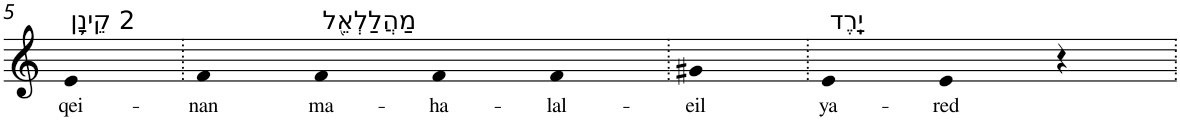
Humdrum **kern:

**kern	**text
*part1	*part1
*staff1	*staff1
*I"Piano	*
*I'Pno	*
!!LO:PB:g=z
*clefG2	*
*k[]	*
=5	=5
!LO:TX:a:t=2 קֵינָ֥ן	!
!	!LO:LY:b
4e	qei-
=6.	=6.
!	!LO:LY:b
4f	-nan
!LO:TX:a:t=מַהֲלַלְאֵ֖ל	!
!	!LO:LY:b
4f	ma-
!	!LO:LY:b
4f	-ha-
!	!LO:LY:b
4f	-lal-
=7.	=7.
!	!LO:LY:b
4g#X	-eil
=8.	=8.
!LO:TX:a:t=יָֽרֶד	!
!	!LO:LY:b
4e	ya-
!	!LO:LY:b
4e	-red
4r	.
=.	=.
*-	*-
